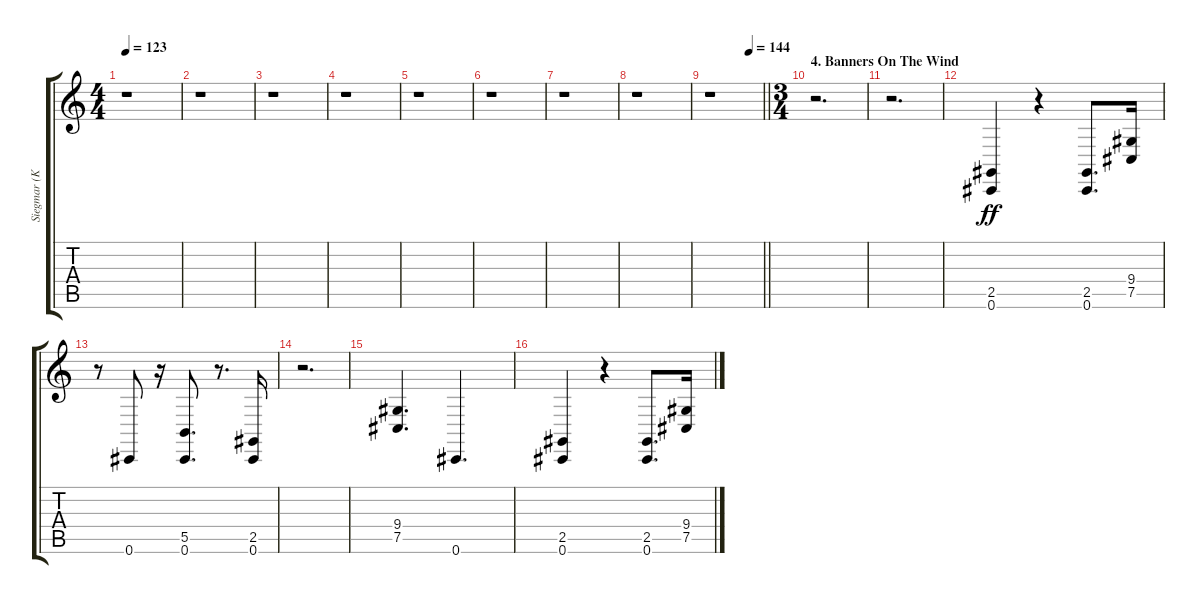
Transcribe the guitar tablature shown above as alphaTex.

\track ("Siegmar (Keyboard II)" "Siegmar (K") {instrument synthstrings2}
\staff {score tabs}
\tuning (Db4 Ab3 E3 B2 Gb2 Db2) {hide}
\ts (4 4)
\tempo 123
\clef g2
\ks c
r.1{dy ff} |
r.1 |
r.1 |
r.1 |
r.1 |
r.1 |
r.1 |
r.1 |
\tempo (144 0.75)
\barLineRight lightlight
r.1 |
\ts (3 4)
\section ("" "4. Banners On The Wind")
r.2{d instrument synthdrum} |
r.2{d} |
(2.5 0.6).4 r.4 (2.5 0.6).8{d} (9.4 7.5).16{instrument taikodrum} |
r.8 0.6.8{instrument synthdrum} r.16 (5.5 0.6).8{d instrument taikodrum} r.8{d} (2.5 0.6).16{instrument synthdrum} |
r.2{d} |
(9.4 7.5).4{d instrument taikodrum} 0.6.4{d} |
(2.5 0.6).4{instrument synthdrum} r.4 (2.5 0.6).8{d} (9.4 7.5).16{instrument taikodrum}
